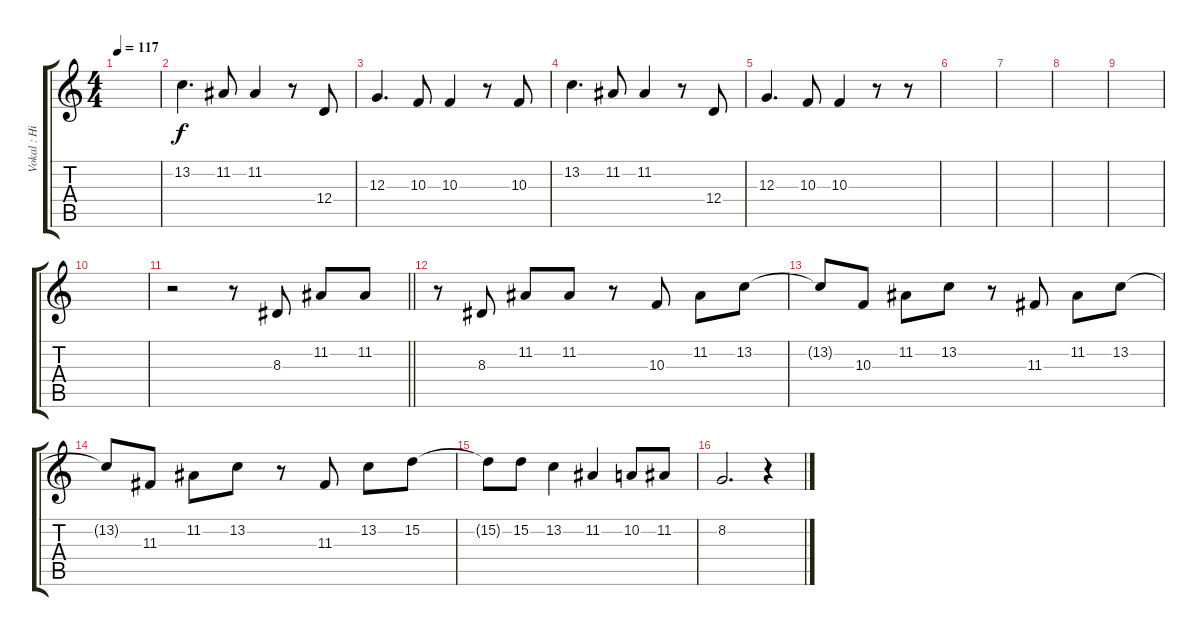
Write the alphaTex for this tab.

\track ("Vokal : Hirasawa Yui - Chan" "Vokal : Hi") {instrument lead2sawtooth}
\staff {score tabs}
\tuning (E4 B3 G3 D3 A2 E2) {hide}
\ts (4 4)
\tempo 117
\clef g2
\ks c
|
13.2.4{d} 11.2.8 11.2.4 r.8 12.4.8 |
12.3.4{d} 10.3.8 10.3.4 r.8 10.3.8 |
13.2.4{d} 11.2.8 11.2.4 r.8 12.4.8 |
12.3.4{d} 10.3.8 10.3.4 r.8 r.8 |
|
|
|
|
|
\barLineRight lightlight
r.2{volume 15} r.8 8.3.8 11.2.8 11.2.8 |
r.8 8.3.8 11.2.8 11.2.8 r.8 10.3.8 11.2.8 13.2.8 |
13.2{t}.8 10.3.8 11.2.8 13.2.8 r.8 11.3.8 11.2.8 13.2.8 |
13.2{t}.8 11.3.8 11.2.8 13.2.8 r.8 11.3.8 13.2.8 15.2.8 |
15.2{t}.8 15.2.8 13.2.4 11.2.4 10.2.8 11.2.8 |
8.2.2{d} r.4
